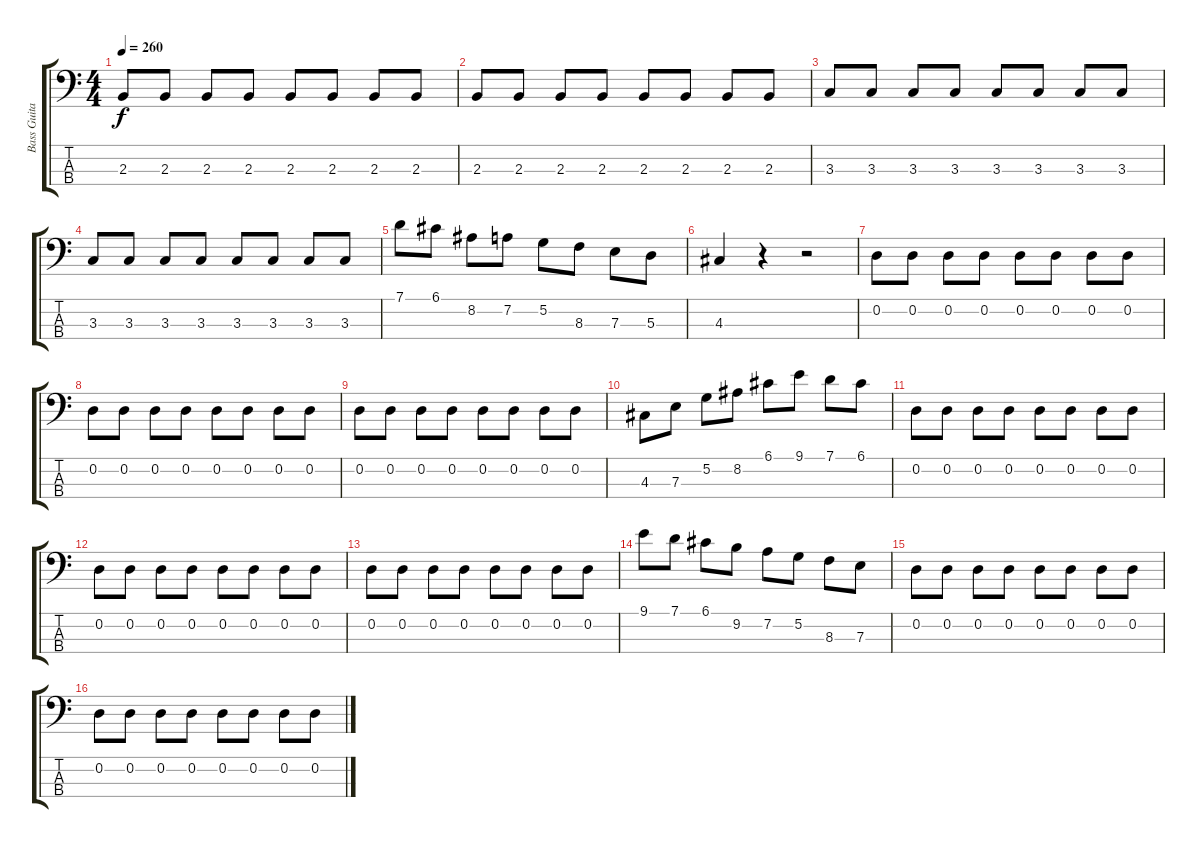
\track ("Bass Guitar" "Bass Guita") {instrument electricbassfinger}
\staff {score tabs}
\tuning (G2 D2 A1 E1) {hide}
\ts (4 4)
\tempo 260
\clef f4
\ks c
2.3.8{dy f} 2.3.8 2.3.8 2.3.8 2.3.8 2.3.8 2.3.8 2.3.8 |
2.3.8 2.3.8 2.3.8 2.3.8 2.3.8 2.3.8 2.3.8 2.3.8 |
3.3.8 3.3.8 3.3.8 3.3.8 3.3.8 3.3.8 3.3.8 3.3.8 |
3.3.8 3.3.8 3.3.8 3.3.8 3.3.8 3.3.8 3.3.8 3.3.8 |
7.1.8 6.1.8 8.2.8 7.2.8 5.2.8 8.3.8 7.3.8 5.3.8 |
4.3.4 r.4 r.2 |
0.2.8 0.2.8 0.2.8 0.2.8 0.2.8 0.2.8 0.2.8 0.2.8 |
0.2.8 0.2.8 0.2.8 0.2.8 0.2.8 0.2.8 0.2.8 0.2.8 |
0.2.8 0.2.8 0.2.8 0.2.8 0.2.8 0.2.8 0.2.8 0.2.8 |
4.3.8 7.3.8 5.2.8 8.2.8 6.1.8 9.1.8 7.1.8 6.1.8 |
0.2.8 0.2.8 0.2.8 0.2.8 0.2.8 0.2.8 0.2.8 0.2.8 |
0.2.8 0.2.8 0.2.8 0.2.8 0.2.8 0.2.8 0.2.8 0.2.8 |
0.2.8 0.2.8 0.2.8 0.2.8 0.2.8 0.2.8 0.2.8 0.2.8 |
9.1.8 7.1.8 6.1.8 9.2.8 7.2.8 5.2.8 8.3.8 7.3.8 |
0.2.8 0.2.8 0.2.8 0.2.8 0.2.8 0.2.8 0.2.8 0.2.8 |
0.2.8 0.2.8 0.2.8 0.2.8 0.2.8 0.2.8 0.2.8 0.2.8
